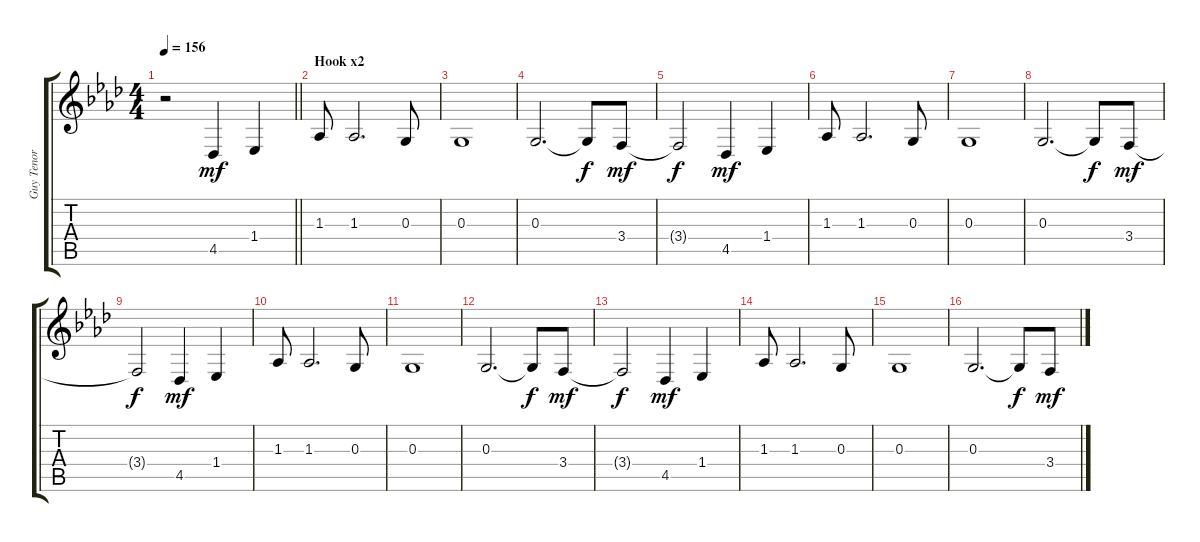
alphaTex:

\track ("Guy Tenor" "Guy Tenor") {instrument choiraahs}
\staff {score tabs}
\tuning (E4 B3 G3 D3 A2 E2) {hide}
\ts (4 4)
\tempo 156
\clef g2
\barLineRight lightlight
\ks fminor
r.2{dy mf} 4.5.4 1.4.4 |
\section ("" "Hook x2")
1.3.8 1.3.2{d} 0.3.8 |
0.3.1 |
0.3.2{d} 0.3{t}.8{dy f} 3.4.8{dy mf} |
3.4{t}.2{dy f} 4.5.4{dy mf} 1.4.4 |
1.3.8 1.3.2{d} 0.3.8 |
0.3.1 |
0.3.2{d} 0.3{t}.8{dy f} 3.4.8{dy mf} |
3.4{t}.2{dy f} 4.5.4{dy mf} 1.4.4 |
1.3.8 1.3.2{d} 0.3.8 |
0.3.1 |
0.3.2{d} 0.3{t}.8{dy f} 3.4.8{dy mf} |
3.4{t}.2{dy f} 4.5.4{dy mf} 1.4.4 |
1.3.8 1.3.2{d} 0.3.8 |
0.3.1 |
0.3.2{d} 0.3{t}.8{dy f} 3.4.8{dy mf}
